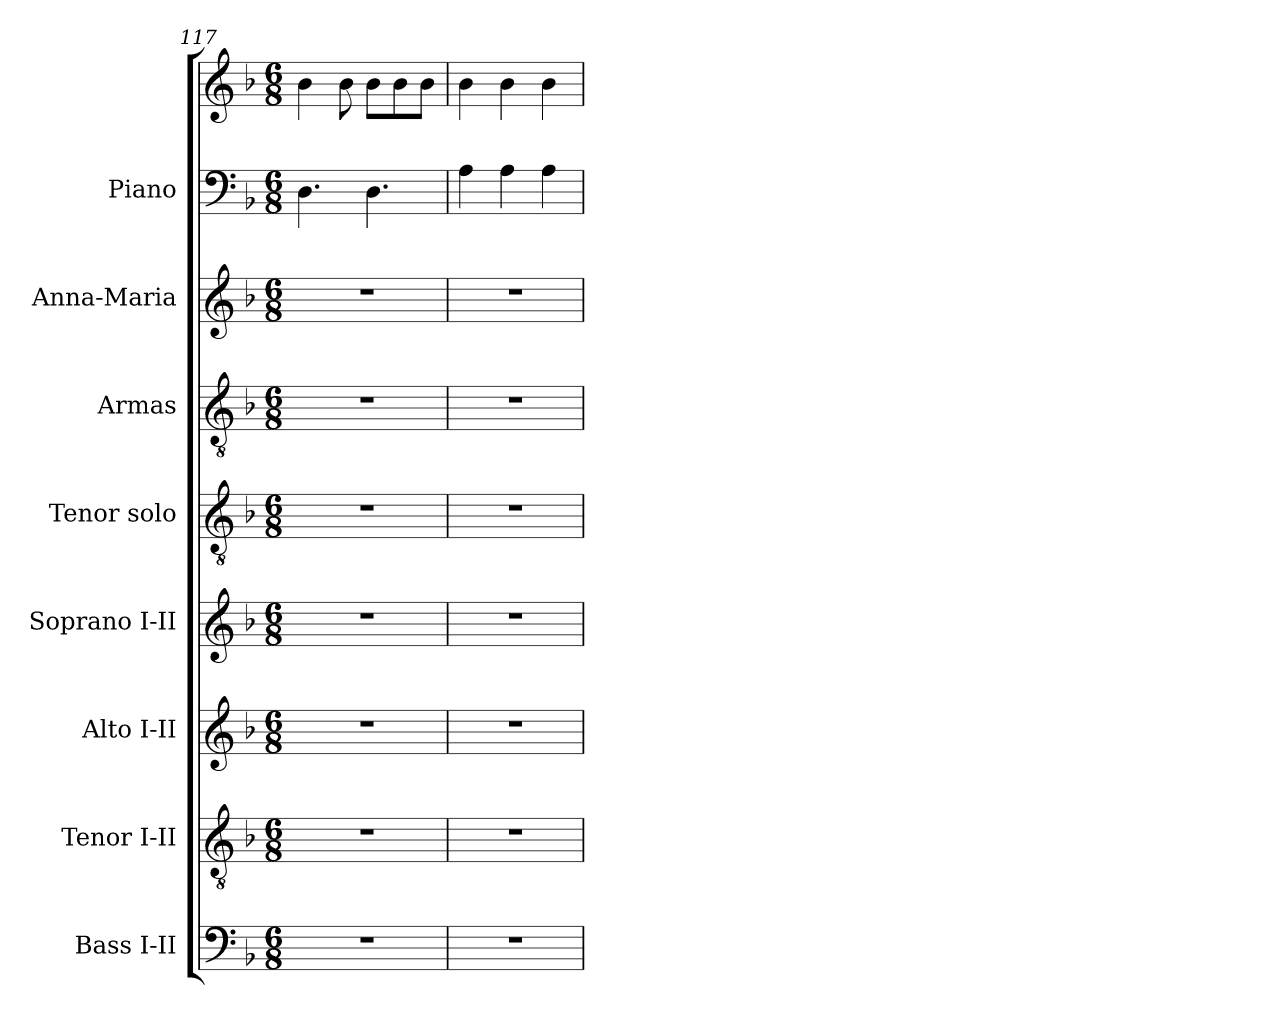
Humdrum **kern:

**kern	**kern	**kern	**kern	**kern	**kern	**kern	**kern	**kern
*part8	*part7	*part6	*part5	*part4	*part3	*part2	*part1	*part1
*staff9	*staff8	*staff7	*staff6	*staff5	*staff4	*staff3	*staff2	*staff1
*I"Bass I-II	*I"Tenor I-II	*I"Alto I-II	*I"Soprano I-II	*I"Tenor solo	*I"Armas	*I"Anna-Maria	*I"Piano	*
*I'B.	*I'T.	*I'A.	*I'S.	*I'T. Solo	*I'Armas	*I'A-M	*I'Pno.	*
*clefF4	*clefGv2	*clefG2	*clefG2	*clefGv2	*clefGv2	*clefG2	*clefF4	*clefG2
*	*ITrd7c12	*	*	*ITrd7c12	*ITrd7c12	*	*	*
*k[b-]	*k[b-]	*k[b-]	*k[b-]	*k[b-]	*k[b-]	*k[b-]	*k[b-]	*k[b-]
*F:	*F:	*F:	*F:	*F:	*F:	*F:	*F:	*F:
*M6/8	*M6/8	*M6/8	*M6/8	*M6/8	*M6/8	*M6/8	*M6/8	*M6/8
=117	=117	=117	=117	=117	=117	=117	=117	=117
!LO:N:vis=1	!LO:N:vis=1	!LO:N:vis=1	!LO:N:vis=1	!LO:N:vis=1	!LO:N:vis=1	!LO:N:vis=1	!	!
2.r	2.r	2.r	2.r	2.r	2.r	2.r	4.Di\	4b-i\
.	.	.	.	.	.	.	.	8b-i\
.	.	.	.	.	.	.	4.Di\	8b-i\L
.	.	.	.	.	.	.	.	8b-i\
.	.	.	.	.	.	.	.	8b-i\J
=118	=118	=118	=118	=118	=118	=118	=118	=118
!LO:N:vis=1	!LO:N:vis=1	!LO:N:vis=1	!LO:N:vis=1	!LO:N:vis=1	!LO:N:vis=1	!LO:N:vis=1	!	!
2.r	2.r	2.r	2.r	2.r	2.r	2.r	4Ai\	4b-i\
.	.	.	.	.	.	.	4Ai\	4b-i\
.	.	.	.	.	.	.	4Ai\	4b-i\
=	=	=	=	=	=	=	=	=
*-	*-	*-	*-	*-	*-	*-	*-	*-
